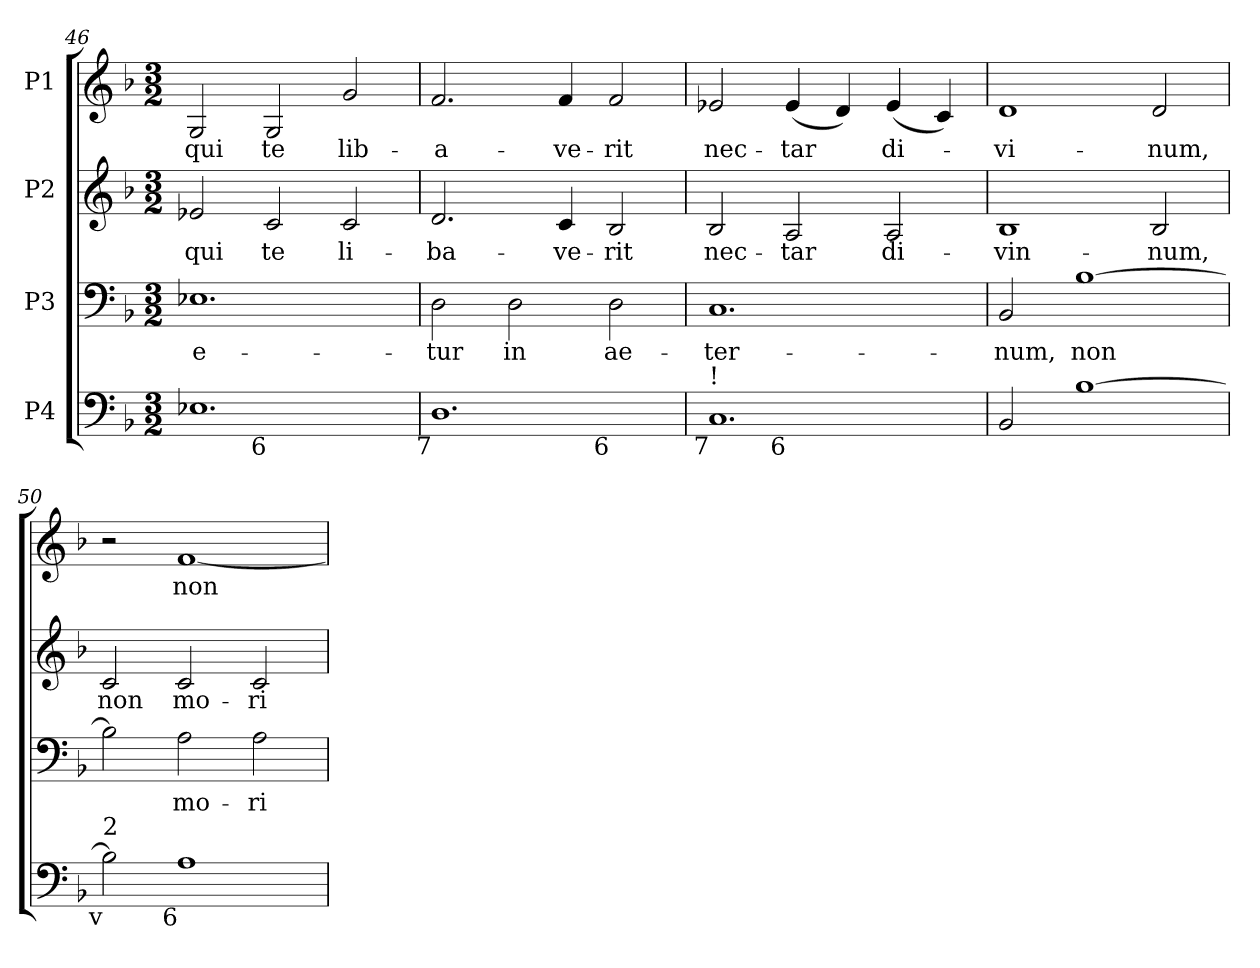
**kern	**kern	**text	**kern	**text	**kern	**text
*part4	*part3	*part3	*part2	*part2	*part1	*part1
*staff4	*staff3	*staff3	*staff2	*staff2	*staff1	*staff1
*I"P4	*I"P3	*	*I"P2	*	*I"P1	*
*clefF4	*clefF4	*	*clefG2	*	*clefG2	*
*k[b-]	*k[b-]	*	*k[b-]	*	*k[b-]	*
*d:	*d:	*	*d:	*	*d:	*
*M3/2	*M3/2	*	*M3/2	*	*M3/2	*
=46	=46	=46	=46	=46	=46	=46
!	!	!LO:LY:b:color=#000000	!	!	!	!
!	!	!	!	!LO:LY:b:color=#000000	!	!
!LO:TX:b:rj:t=7	!	!	!	!	!	!
!	!	!	!	!	!	!LO:LY:b:color=#000000
*^	*	*	*	*	*	*
1.E-Xi	2ryy	1.E-Xi	-e-	2e-Xi/	qui	2Gi/	qui
!	!	!	!	!	!LO:LY:b:color=#000000	!	!
!	!LO:TX:b:rj:t=6	!	!	!	!	!	!
!	!	!	!	!	!	!	!LO:LY:b:color=#000000
.	1ryy	.	.	2ci/	te	2Gi/	te
!	!	!	!	!	!LO:LY:b:color=#000000	!	!
!	!	!	!	!	!	!	!LO:LY:b:color=#000000
.	.	.	.	2ci/	li-	2gi/	lib-
=47	=47	=47	=47	=47	=47	=47	=47
!	!	!	!LO:LY:b:color=#000000	!	!	!	!
!	!	!	!	!	!LO:LY:b:color=#000000	!	!
!LO:TX:b:rj:t=7	!	!	!	!	!	!	!
!	!	!	!	!	!	!	!LO:LY:b:color=#000000
1.Di	1ryy	2Di\	-tur	2.di/	-ba-	2.fi/	-a-
!	!	!	!LO:LY:b:color=#000000	!	!	!	!
.	.	2Di\	in	.	.	.	.
!	!	!	!	!	!LO:LY:b:color=#000000	!	!
!	!	!	!	!	!	!	!LO:LY:b:color=#000000
.	.	.	.	4ci/	-ve-	4fi/	-ve-
!	!	!	!LO:LY:b:color=#000000	!	!	!	!
!	!	!	!	!	!LO:LY:b:color=#000000	!	!
!	!LO:TX:b:rj:t=6	!	!	!	!	!	!
!	!	!	!	!	!	!	!LO:LY:b:color=#000000
.	2ryy	2Di\	ae-	2B-i/	-rit	2fi/	-rit
=48	=48	=48	=48	=48	=48	=48	=48
!	!	!	!LO:LY:b:color=#000000	!	!	!	!
!	!	!	!	!	!LO:LY:b:color=#000000	!	!
!LO:TX:b:rj:t=7	!	!	!	!	!	!	!
!LO:TX:t=!	!	!	!	!	!	!	!
!	!	!	!	!	!	!	!LO:LY:b:color=#000000
1.Ci	2ryy	1.Ci	-ter-	2B-i/	nec-	2e-Xi/	nec-
!	!	!	!	!	!LO:LY:b:color=#000000	!	!
!	!LO:TX:b:rj:t=6	!	!	!	!	!	!
!	!	!	!	!	!	!	!LO:LY:b:color=#000000
.	1ryy	.	.	2Ai/	-tar	(4e-i/	-tar
.	.	.	.	.	.	4di/)	.
!	!	!	!	!	!LO:LY:b:color=#000000	!	!
!	!	!	!	!	!	!	!LO:LY:b:color=#000000
.	.	.	.	2Ai/	di-	(4e-i/	di-
.	.	.	.	.	.	4ci/)	.
*v	*v	*	*	*	*	*	*
=49	=49	=49	=49	=49	=49	=49
*^	*	*	*	*	*	*
!	!	!	!LO:LY:b:color=#000000	!	!	!	!
*v	*v	*	*	*	*	*	*
*^	*	*	*	*	*	*
!	!	!	!	!	!LO:LY:b:color=#000000	!	!
*v	*v	*	*	*	*	*	*
*^	*	*	*	*	*	*
!	!	!	!	!	!	!	!LO:LY:b:color=#000000
*v	*v	*	*	*	*	*	*
2BB-i/	2BB-i/	-num,	1B-i	-vin-	1di	-vi-
!	!	!LO:LY:b:color=#000000	!	!	!	!
[1B-i	[1B-i	non	.	.	.	.
!	!	!	!	!LO:LY:b:color=#000000	!	!
!	!	!	!	!	!	!LO:LY:b:color=#000000
.	.	.	2B-i/	-num,	2di/	-num,
!!LO:PB:g=z
=50	=50	=50	=50	=50	=50	=50
!LO:TX:b:rj:t=v	!	!	!	!	!	!
!LO:TX:t=2	!	!	!	!	!	!
!	!	!	!	!LO:LY:b:color=#000000	!	!
2B-i\]	2B-i\]	.	2ci/	non	2r	.
!	!	!LO:LY:b:color=#000000	!	!	!	!
!	!	!	!	!LO:LY:b:color=#000000	!	!
!LO:TX:b:rj:t=6	!	!	!	!	!	!
!	!	!	!	!	!	!LO:LY:b:color=#000000
1Ai	2Ai\	mo-	2ci/	mo-	[1fi	non
!	!	!LO:LY:b:color=#000000	!	!	!	!
!	!	!	!	!LO:LY:b:color=#000000	!	!
.	2Ai\	-ri-	2ci/	-ri-	.	.
=	=	=	=	=	=	=
*-	*-	*-	*-	*-	*-	*-
